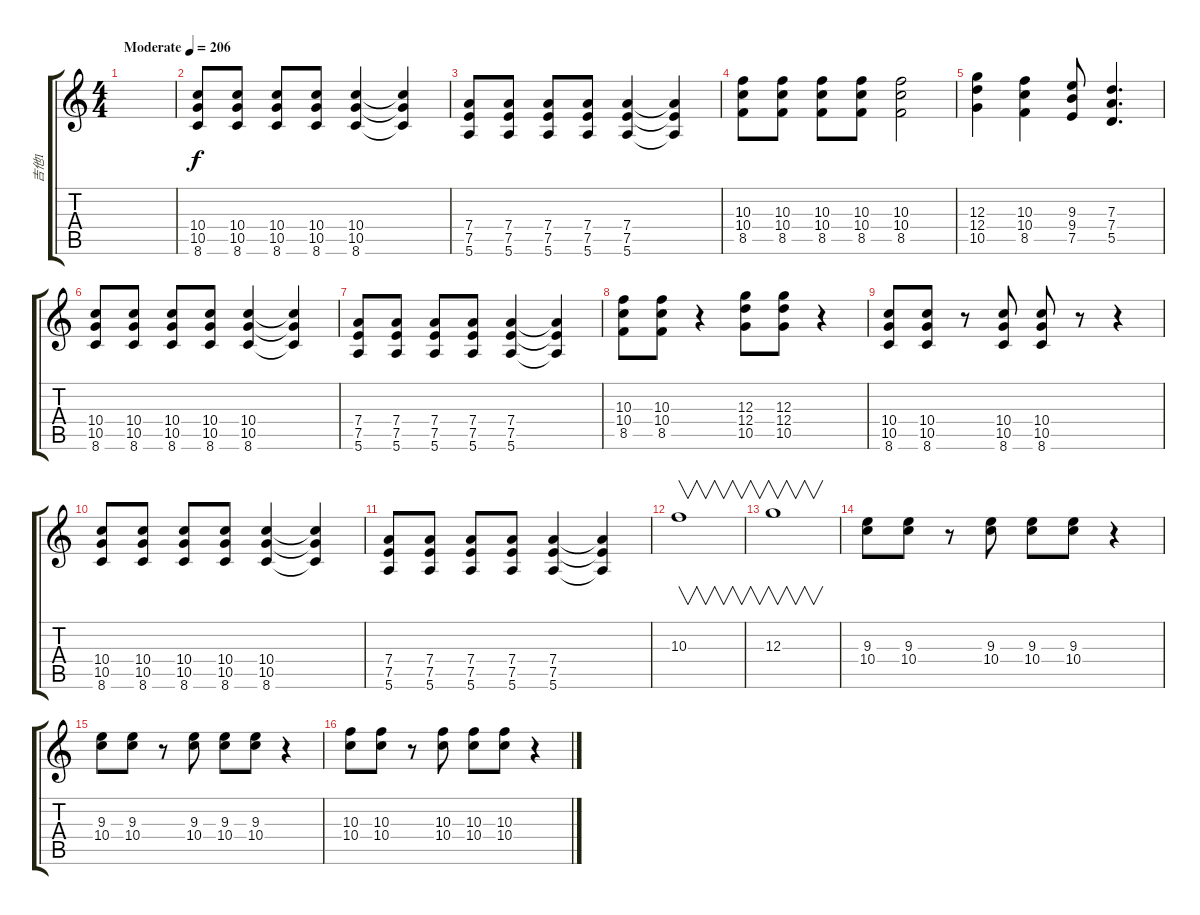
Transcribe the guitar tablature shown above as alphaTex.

\track ("吉他1" "吉他1") {instrument distortionguitar}
\staff {score tabs}
\tuning (E4 B3 G3 D3 A2 E2) {hide}
\ts (4 4)
\tempo (206 "Moderate")
\clef g2
\ks c
|
(10.4 10.5 8.6).8 (10.4 10.5 8.6).8 (10.4 10.5 8.6).8 (10.4 10.5 8.6).8 (10.4 10.5 8.6).4 (10.4{t} 10.5{t} 8.6{t}).4 |
(7.4 7.5 5.6).8 (7.4 7.5 5.6).8 (7.4 7.5 5.6).8 (7.4 7.5 5.6).8 (7.4 7.5 5.6).4 (7.4{t} 7.5{t} 5.6{t}).4 |
(10.3 10.4 8.5).8 (10.3 10.4 8.5).8 (10.3 10.4 8.5).8 (10.3 10.4 8.5).8 (10.3 10.4 8.5).2 |
(12.3 12.4 10.5).4 (10.3 10.4 8.5).4 (9.3 9.4 7.5).8 (7.3 7.4 5.5).4{d} |
(10.4 10.5 8.6).8 (10.4 10.5 8.6).8 (10.4 10.5 8.6).8 (10.4 10.5 8.6).8 (10.4 10.5 8.6).4 (10.4{t} 10.5{t} 8.6{t}).4 |
(7.4 7.5 5.6).8 (7.4 7.5 5.6).8 (7.4 7.5 5.6).8 (7.4 7.5 5.6).8 (7.4 7.5 5.6).4 (7.4{t} 7.5{t} 5.6{t}).4 |
(10.3 10.4 8.5).8 (10.3 10.4 8.5).8 r.4 (12.3 12.4 10.5).8 (12.3 12.4 10.5).8 r.4 |
(10.4 10.5 8.6).8 (10.4 10.5 8.6).8 r.8 (10.4 10.5 8.6).8 (10.4 10.5 8.6).8 r.8 r.4 |
(10.4 10.5 8.6).8 (10.4 10.5 8.6).8 (10.4 10.5 8.6).8 (10.4 10.5 8.6).8 (10.4 10.5 8.6).4 (10.4{t} 10.5{t} 8.6{t}).4 |
(7.4 7.5 5.6).8 (7.4 7.5 5.6).8 (7.4 7.5 5.6).8 (7.4 7.5 5.6).8 (7.4 7.5 5.6).4 (7.4{t} 7.5{t} 5.6{t}).4 |
10.3.1{v} |
12.3.1{v} |
(9.3 10.4).8 (9.3 10.4).8 r.8 (9.3 10.4).8 (9.3 10.4).8 (9.3 10.4).8 r.4 |
(9.3 10.4).8 (9.3 10.4).8 r.8 (9.3 10.4).8 (9.3 10.4).8 (9.3 10.4).8 r.4 |
(10.3 10.4).8 (10.3 10.4).8 r.8 (10.3 10.4).8 (10.3 10.4).8 (10.3 10.4).8 r.4
